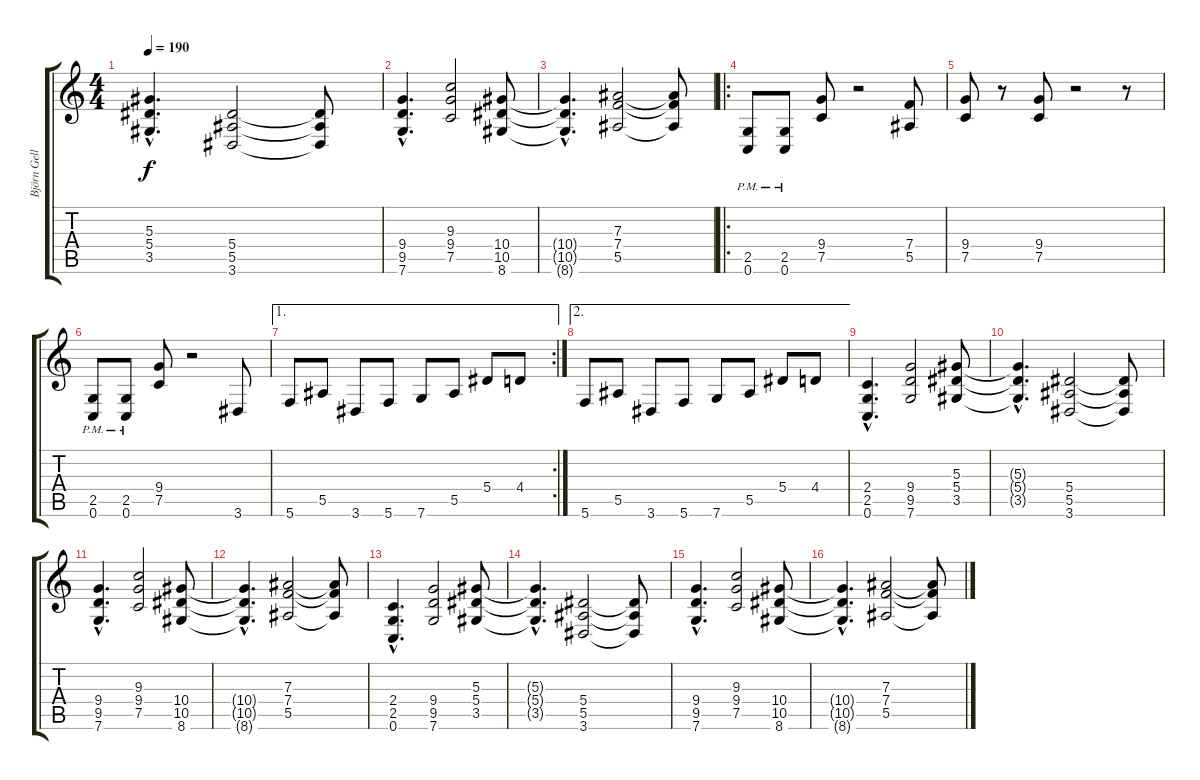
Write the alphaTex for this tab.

\track ("Björn Gellotte" "Björn Gell") {instrument distortionguitar}
\staff {score tabs}
\tuning (C4 G3 Eb3 Bb2 F2 C2) {hide}
\ts (4 4)
\tempo 190
\clef g2
\ks c
(5.3{hac t} 5.4{hac t} 3.5{hac t}).4{d dy f} (5.4 5.5 3.6).2 (5.4{t} 5.5{t} 3.6{t}).8 |
(9.4{hac} 9.5{hac} 7.6{hac}).4{d} (9.3 9.4 7.5).2 (10.4 10.5 8.6).8 |
(10.4{hac t} 10.5{hac t} 8.6{hac t}).4{d} (7.3 7.4 5.5).2 (7.3{t} 7.4{t} 5.5{t}).8 |
\ro
(2.5{pm} 0.6{pm}).8 (2.5{pm} 0.6{pm}).8 (9.4 7.5).8 r.2 (7.4 5.5).8 |
(9.4 7.5).8 r.8 (9.4 7.5).8 r.2 r.8 |
(2.5{pm} 0.6{pm}).8 (2.5{pm} 0.6{pm}).8 (9.4 7.5).8 r.2 3.6.8 |
\ae 1
\rc 2
5.6.8 5.5.8 3.6.8 5.6.8 7.6.8 5.5.8 5.4.8 4.4.8 |
\ae 2
5.6.8 5.5.8 3.6.8 5.6.8 7.6.8 5.5.8 5.4.8 4.4.8 |
(2.4{hac} 2.5{hac} 0.6{hac}).4{d} (9.4 9.5 7.6).2 (5.3 5.4 3.5).8 |
(5.3{hac t} 5.4{hac t} 3.5{hac t}).4{d} (5.4 5.5 3.6).2 (5.4{t} 5.5{t} 3.6{t}).8 |
(9.4{hac} 9.5{hac} 7.6{hac}).4{d} (9.3 9.4 7.5).2 (10.4 10.5 8.6).8 |
(10.4{hac t} 10.5{hac t} 8.6{hac t}).4{d} (7.3 7.4 5.5).2 (7.3{t} 7.4{t} 5.5{t}).8 |
(2.4{hac} 2.5{hac} 0.6{hac}).4{d} (9.4 9.5 7.6).2 (5.3 5.4 3.5).8 |
(5.3{hac t} 5.4{hac t} 3.5{hac t}).4{d} (5.4 5.5 3.6).2 (5.4{t} 5.5{t} 3.6{t}).8 |
(9.4{hac} 9.5{hac} 7.6{hac}).4{d} (9.3 9.4 7.5).2 (10.4 10.5 8.6).8 |
(10.4{hac t} 10.5{hac t} 8.6{hac t}).4{d} (7.3 7.4 5.5).2 (7.3{t} 7.4{t} 5.5{t}).8
